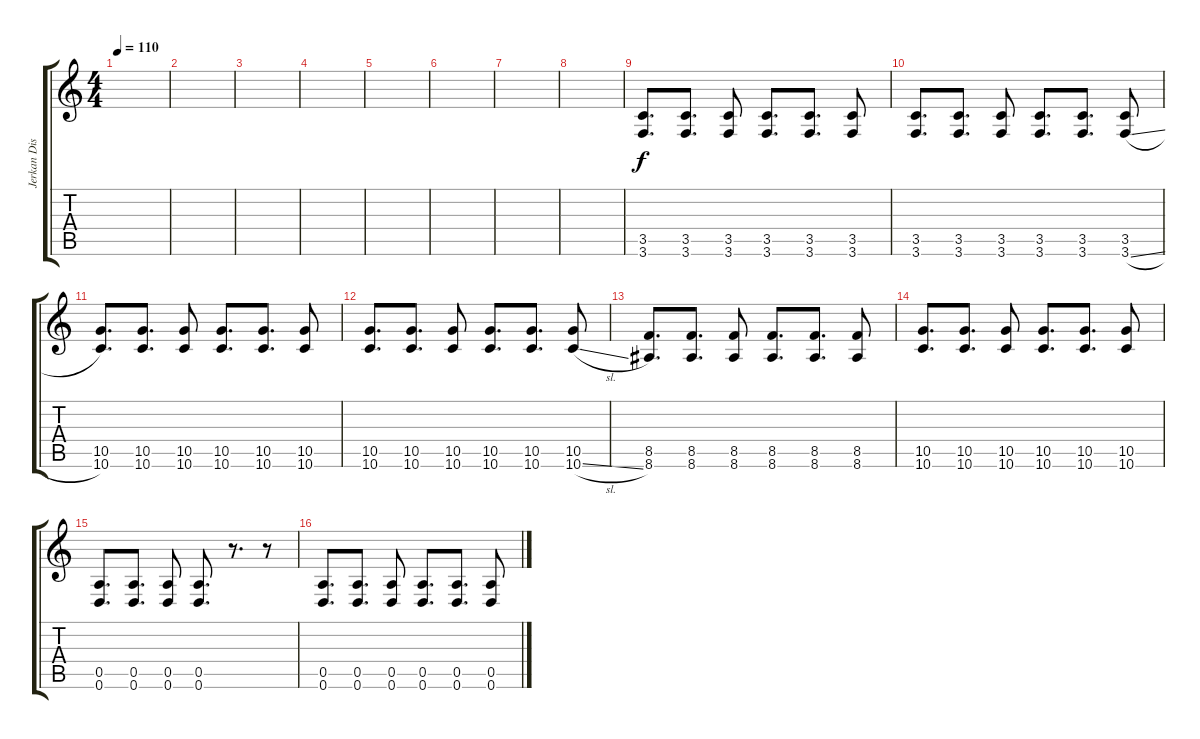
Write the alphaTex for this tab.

\track ("Jerkan Dist" "Jerkan Dis") {instrument overdrivenguitar}
\staff {score tabs}
\tuning (E4 B3 G3 D3 A2 D2) {hide}
\ts (4 4)
\tempo 110
\clef g2
\ks c
|
|
|
|
|
|
|
|
(3.5 3.6).8{d} (3.5 3.6).8{d} (3.5 3.6).8 (3.5 3.6).8{d} (3.5 3.6).8{d} (3.5 3.6).8 |
(3.5 3.6).8{d} (3.5 3.6).8{d} (3.5 3.6).8 (3.5 3.6).8{d} (3.5 3.6).8{d} (3.5 3.6{sl}).8 |
(10.5 10.6).8{d} (10.5 10.6).8{d} (10.5 10.6).8 (10.5 10.6).8{d} (10.5 10.6).8{d} (10.5 10.6).8 |
(10.5 10.6).8{d} (10.5 10.6).8{d} (10.5 10.6).8 (10.5 10.6).8{d} (10.5 10.6).8{d} (10.5 10.6{sl}).8 |
(8.5 8.6).8{d} (8.5 8.6).8{d} (8.5 8.6).8 (8.5 8.6).8{d} (8.5 8.6).8{d} (8.5 8.6).8 |
(10.5 10.6).8{d} (10.5 10.6).8{d} (10.5 10.6).8 (10.5 10.6).8{d} (10.5 10.6).8{d} (10.5 10.6).8 |
(0.5 0.6).8{d} (0.5 0.6).8{d} (0.5 0.6).8 (0.5 0.6).8{d} r.8{d} r.8 |
(0.5 0.6).8{d} (0.5 0.6).8{d} (0.5 0.6).8 (0.5 0.6).8{d} (0.5 0.6).8{d} (0.5 0.6).8
